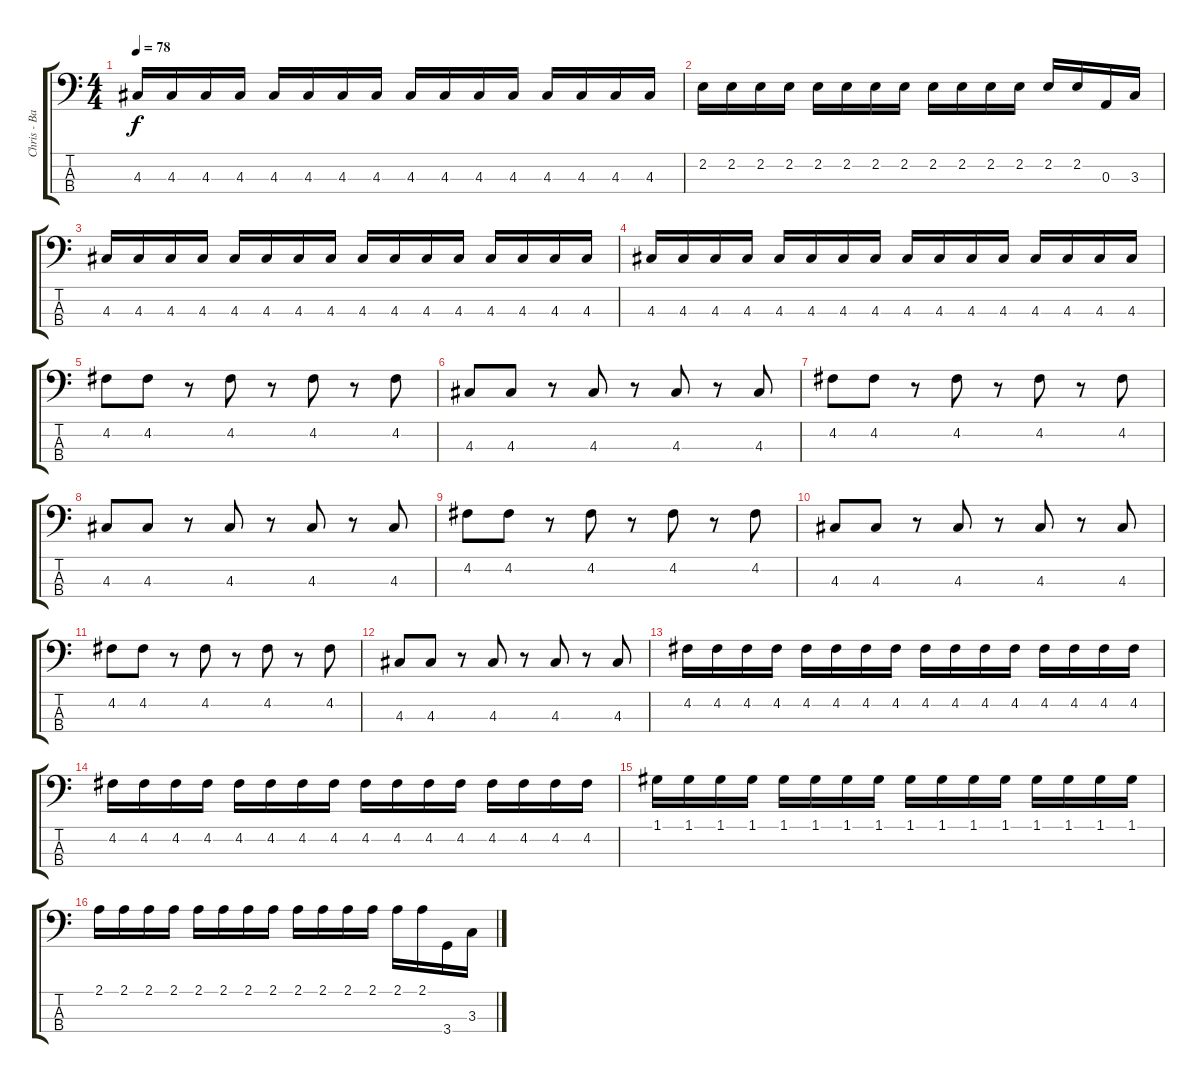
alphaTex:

\track ("Chris - Bass" "Chris - Ba") {instrument electricbassfinger}
\staff {score tabs}
\tuning (G2 D2 A1 E1) {hide}
\ts (4 4)
\tempo 78
\clef f4
\ks c
4.3.16{dy f} 4.3.16 4.3.16 4.3.16 4.3.16 4.3.16 4.3.16 4.3.16 4.3.16 4.3.16 4.3.16 4.3.16 4.3.16 4.3.16 4.3.16 4.3.16 |
2.2.16 2.2.16 2.2.16 2.2.16 2.2.16 2.2.16 2.2.16 2.2.16 2.2.16 2.2.16 2.2.16 2.2.16 2.2.16 2.2.16 0.3.16 3.3.16 |
4.3.16 4.3.16 4.3.16 4.3.16 4.3.16 4.3.16 4.3.16 4.3.16 4.3.16 4.3.16 4.3.16 4.3.16 4.3.16 4.3.16 4.3.16 4.3.16 |
4.3.16 4.3.16 4.3.16 4.3.16 4.3.16 4.3.16 4.3.16 4.3.16 4.3.16 4.3.16 4.3.16 4.3.16 4.3.16 4.3.16 4.3.16 4.3.16 |
4.2.8 4.2.8 r.8 4.2.8 r.8 4.2.8 r.8 4.2.8 |
4.3.8 4.3.8 r.8 4.3.8 r.8 4.3.8 r.8 4.3.8 |
4.2.8 4.2.8 r.8 4.2.8 r.8 4.2.8 r.8 4.2.8 |
4.3.8 4.3.8 r.8 4.3.8 r.8 4.3.8 r.8 4.3.8 |
4.2.8 4.2.8 r.8 4.2.8 r.8 4.2.8 r.8 4.2.8 |
4.3.8 4.3.8 r.8 4.3.8 r.8 4.3.8 r.8 4.3.8 |
4.2.8 4.2.8 r.8 4.2.8 r.8 4.2.8 r.8 4.2.8 |
4.3.8 4.3.8 r.8 4.3.8 r.8 4.3.8 r.8 4.3.8 |
4.2.16 4.2.16 4.2.16 4.2.16 4.2.16 4.2.16 4.2.16 4.2.16 4.2.16 4.2.16 4.2.16 4.2.16 4.2.16 4.2.16 4.2.16 4.2.16 |
4.2.16 4.2.16 4.2.16 4.2.16 4.2.16 4.2.16 4.2.16 4.2.16 4.2.16 4.2.16 4.2.16 4.2.16 4.2.16 4.2.16 4.2.16 4.2.16 |
1.1.16 1.1.16 1.1.16 1.1.16 1.1.16 1.1.16 1.1.16 1.1.16 1.1.16 1.1.16 1.1.16 1.1.16 1.1.16 1.1.16 1.1.16 1.1.16 |
2.1.16 2.1.16 2.1.16 2.1.16 2.1.16 2.1.16 2.1.16 2.1.16 2.1.16 2.1.16 2.1.16 2.1.16 2.1.16 2.1.16 3.4.16 3.3.16
